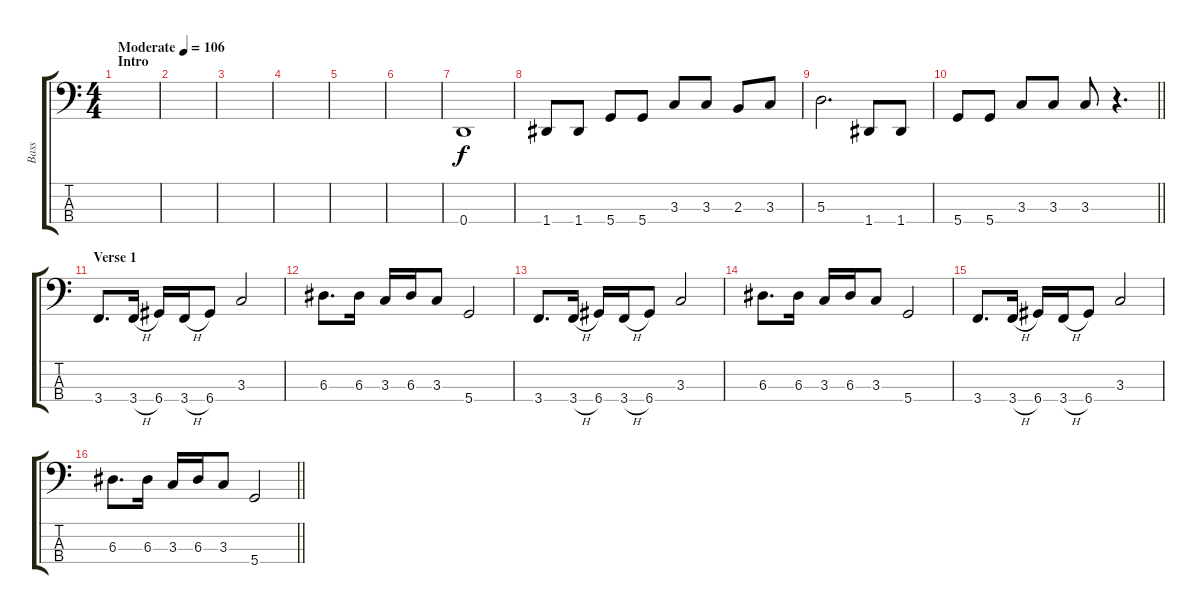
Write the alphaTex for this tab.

\track ("Bass" "Bass") {instrument synthbass1}
\staff {score tabs}
\tuning (G2 D2 A1 D1) {hide}
\ts (4 4)
\section ("" "Intro")
\tempo (106 "Moderate")
\clef f4
\ks c
|
|
|
|
|
|
0.4.1{instrument lead8bassandlead} |
1.4.8 1.4.8 5.4.8 5.4.8 3.3.8 3.3.8 2.3.8 3.3.8 |
5.3.2{d} 1.4.8 1.4.8 |
\barLineRight lightlight
5.4.8 5.4.8 3.3.8 3.3.8 3.3.8 r.4{d} |
\section ("" "Verse 1")
3.4.8{d volume 16 instrument synthbass1} 3.4{h}.16 6.4.16 3.4{h}.16 6.4.8 3.3.2 |
6.3.8{d} 6.3.16 3.3.16 6.3.16 3.3.8 5.4.2 |
3.4.8{d} 3.4{h}.16 6.4.16 3.4{h}.16 6.4.8 3.3.2 |
6.3.8{d} 6.3.16 3.3.16 6.3.16 3.3.8 5.4.2 |
3.4.8{d} 3.4{h}.16 6.4.16 3.4{h}.16 6.4.8 3.3.2 |
\barLineRight lightlight
6.3.8{d} 6.3.16 3.3.16 6.3.16 3.3.8 5.4.2
